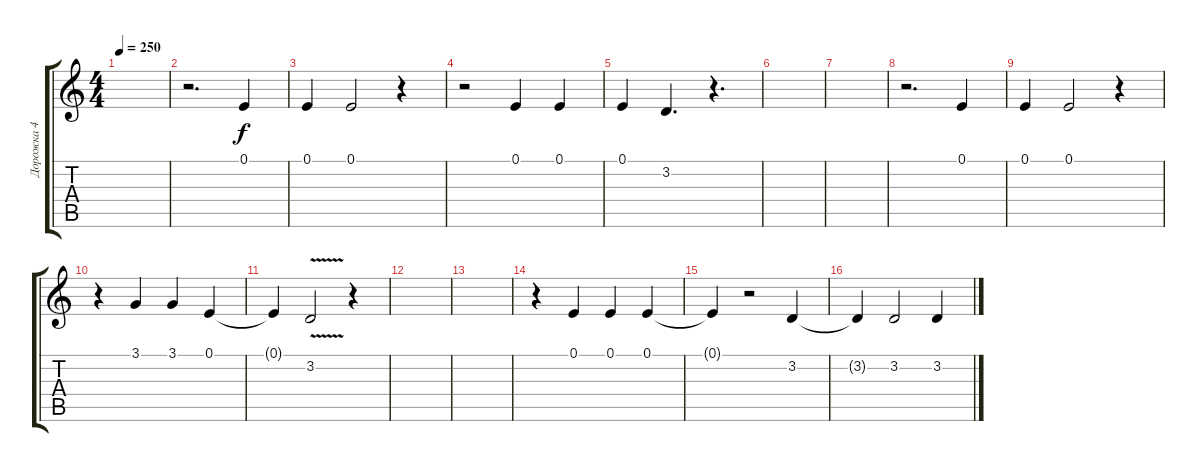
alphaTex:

\track ("Дорожка 4" "Дорожка 4") {instrument lead6voice}
\staff {score tabs}
\tuning (E4 B3 G3 D3 A2 E2) {hide}
\ts (4 4)
\tempo 250
\clef g2
\ks c
|
r.2{d} 0.1.4 |
0.1.4 0.1.2 r.4 |
r.2 0.1.4 0.1.4 |
0.1.4 3.2.4{d} r.4{d} |
|
|
r.2{d} 0.1.4 |
0.1.4 0.1.2 r.4 |
r.4 3.1.4 3.1.4 0.1.4 |
0.1{t}.4 3.2{v}.2 r.4 |
|
|
r.4 0.1.4 0.1.4 0.1.4 |
0.1{t}.4 r.2 3.2.4 |
3.2{t}.4 3.2.2 3.2.4
